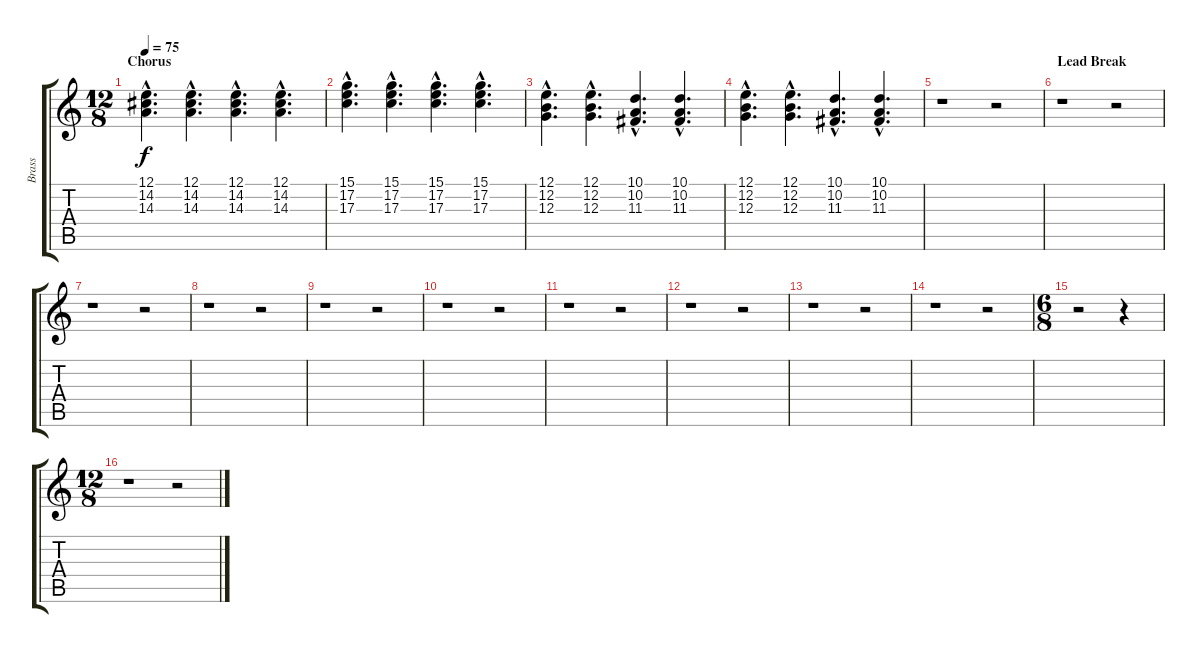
\track ("Brass" "Brass") {instrument frenchhorn}
\staff {score tabs}
\tuning (E4 B3 G3 D3 A2 E2) {hide}
\ts (12 8)
\section ("" "Chorus")
\tempo 75
\clef g2
\ks c
(12.1{hac} 14.2{hac} 14.3{hac}).4{d dy f instrument brasssection} (12.1{hac} 14.2{hac} 14.3{hac}).4{d} (12.1{hac} 14.2{hac} 14.3{hac}).4{d} (12.1{hac} 14.2{hac} 14.3{hac}).4{d} |
(15.1{hac} 17.2{hac} 17.3{hac}).4{d} (15.1{hac} 17.2{hac} 17.3{hac}).4{d} (15.1{hac} 17.2{hac} 17.3{hac}).4{d} (15.1{hac} 17.2{hac} 17.3{hac}).4{d} |
(12.1{hac} 12.2{hac} 12.3{hac}).4{d} (12.1{hac} 12.2{hac} 12.3{hac}).4{d} (10.1{hac} 10.2{hac} 11.3{hac}).4{d} (10.1{hac} 10.2{hac} 11.3{hac}).4{d} |
(12.1{hac} 12.2{hac} 12.3{hac}).4{d} (12.1{hac} 12.2{hac} 12.3{hac}).4{d} (10.1{hac} 10.2{hac} 11.3{hac}).4{d} (10.1{hac} 10.2{hac} 11.3{hac}).4{d} |
r.1 r.2 |
\section ("" "Lead Break")
r.1 r.2 |
r.1 r.2 |
r.1 r.2 |
r.1 r.2 |
r.1 r.2 |
r.1 r.2 |
r.1 r.2 |
r.1 r.2 |
r.1 r.2 |
\ts (6 8)
r.2 r.4 |
\ts (12 8)
r.1 r.2
